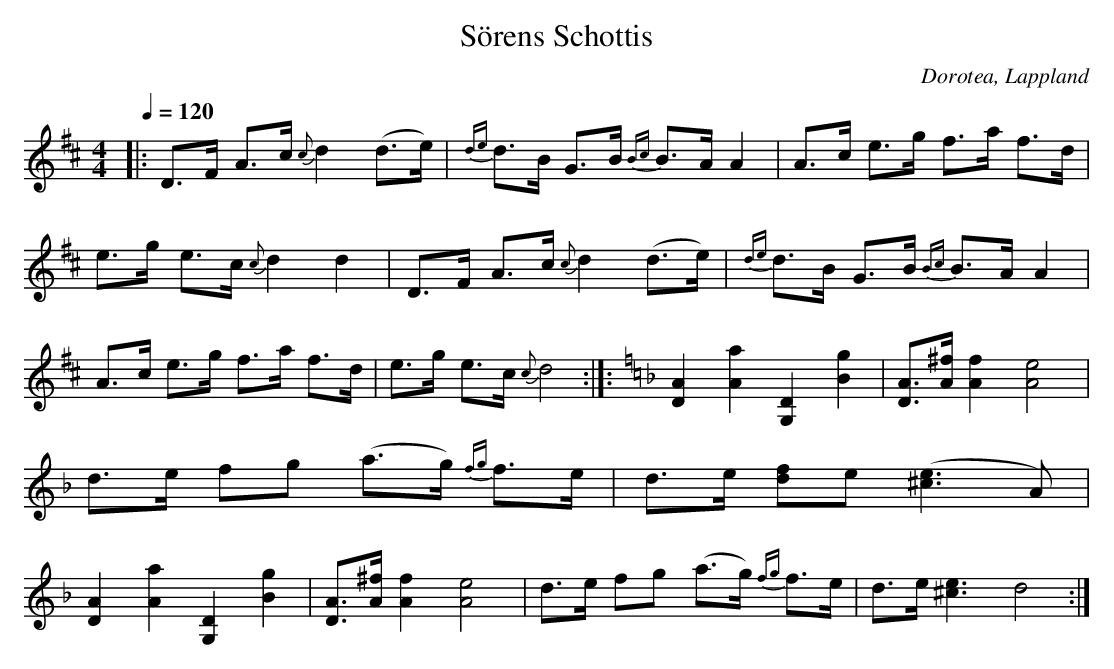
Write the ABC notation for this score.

X:1
T:Sörens Schottis
O:Dorotea, Lappland
M:4/4
L:1/16
K:D
Q: 1/4=120
|: D3F A3c {c}d4 (d3e)  | {de}d3B G3B {Bc}B3A A4 | A3c e3g f3a f3d | e3g e3c {c}d4 d4| D3F A3c {c}d4 (d3e)  | {de}d3B G3B {Bc}B3A A4 | A3c e3g f3a f3d | e3g e3c {c}d8 :|]: [K:Dm] [D4A4] [A4a4] [G,4D4] [B4g4] | [D3A3][A^f] [A4f4] [A8e8] | d3e f2g2 (a3g) {fg}f3e | d3e [d2f2]e2 ([^c6e6] A2)|[D4A4] [A4a4] [G,4D4] [B4g4] | [D3A3][A^f] [A4f4] [A8e8] |d3e f2g2 (a3g) {fg}f3e | d3e [^c6e6] d8 :|]
